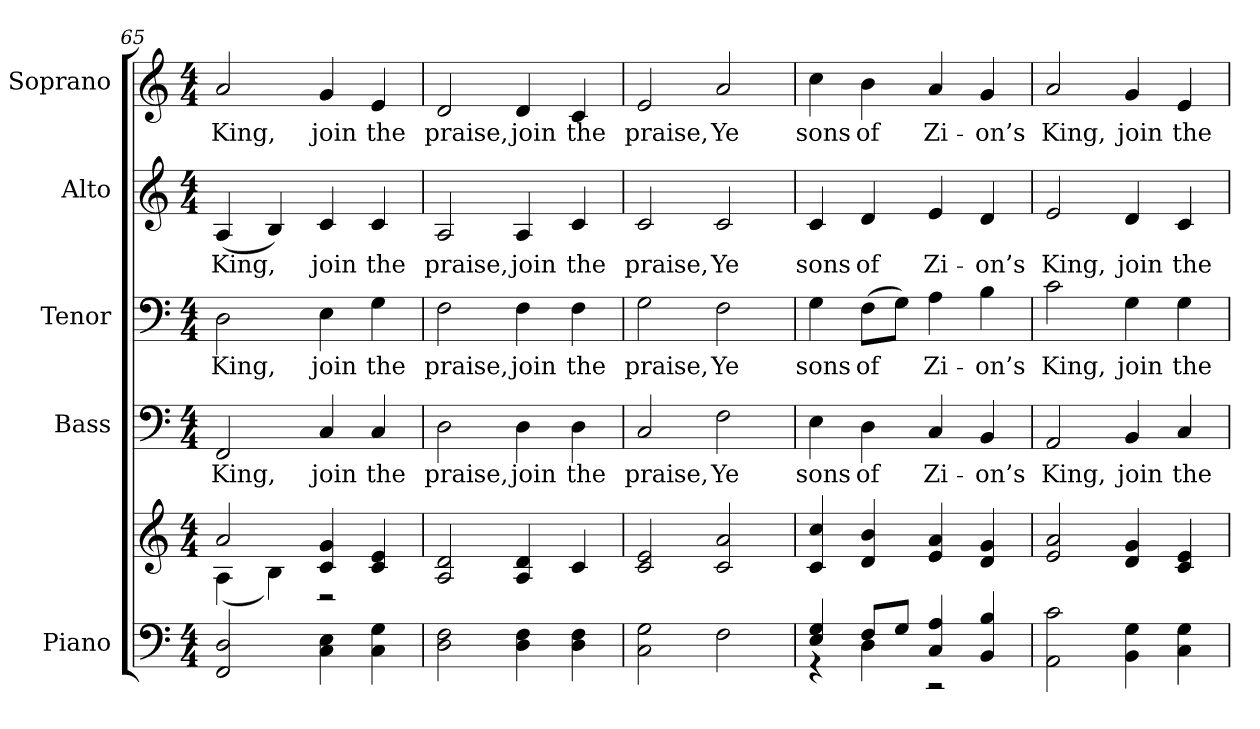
**kern	**kern	**kern	**text	**kern	**text	**kern	**text	**kern	**text
*part5	*part5	*part4	*part4	*part3	*part3	*part2	*part2	*part1	*part1
*staff6	*staff5	*staff4	*staff4	*staff3	*staff3	*staff2	*staff2	*staff1	*staff1
*I"Piano	*	*I"Bass	*	*I"Tenor	*	*I"Alto	*	*I"Soprano	*
*I'Pno.	*	*I'B.	*	*I'T.	*	*I'A.	*	*I'S.	*
*clefF4	*clefG2	*clefF4	*	*clefF4	*	*clefG2	*	*clefG2	*
*k[]	*k[]	*k[]	*	*k[]	*	*k[]	*	*k[]	*
*C:	*C:	*C:	*	*C:	*	*C:	*	*C:	*
*M4/4	*M4/4	*M4/4	*	*M4/4	*	*M4/4	*	*M4/4	*
=65	=65	=65	=65	=65	=65	=65	=65	=65	=65
*	*^	*	*	*	*	*	*	*	*
!	!	!	!	!LO:LY:b:color=#000000	!	!	!	!	!	!
!	!	!	!	!	!	!LO:LY:b:color=#000000	!	!	!	!
!	!	!	!	!	!	!	!	!LO:LY:b:color=#000000	!	!
!	!	!	!	!	!	!	!	!	!	!LO:LY:b:color=#000000
2FFi/ 2Di	2ai/	(4Ai\	2FFi/	King,	2Di\	King,	(4Ai/	King,	2ai/	King,
.	.	4Bi\)	.	.	.	.	4Bi/)	.	.	.
!	!	!	!	!LO:LY:b:color=#000000	!	!	!	!	!	!
!	!	!	!	!	!	!LO:LY:b:color=#000000	!	!	!	!
!	!	!	!	!	!	!	!	!LO:LY:b:color=#000000	!	!
!	!	!	!	!	!	!	!	!	!	!LO:LY:b:color=#000000
4Ci\ 4Ei	4ci/ 4gi	2r	4Ci/	join	4Ei\	join	4ci/	join	4gi/	join
!	!	!	!	!LO:LY:b:color=#000000	!	!	!	!	!	!
!	!	!	!	!	!	!LO:LY:b:color=#000000	!	!	!	!
!	!	!	!	!	!	!	!	!LO:LY:b:color=#000000	!	!
!	!	!	!	!	!	!	!	!	!	!LO:LY:b:color=#000000
4Ci\ 4Gi	4ci/ 4ei	.	4Ci/	the	4Gi\	the	4ci/	the	4ei/	the
*	*v	*v	*	*	*	*	*	*	*	*
=66	=66	=66	=66	=66	=66	=66	=66	=66	=66
!	!	!	!LO:LY:b:color=#000000	!	!	!	!	!	!
!	!	!	!	!	!LO:LY:b:color=#000000	!	!	!	!
!	!	!	!	!	!	!	!LO:LY:b:color=#000000	!	!
!	!	!	!	!	!	!	!	!	!LO:LY:b:color=#000000
2Di\ 2Fi	2Ai/ 2di	2Di\	praise,	2Fi\	praise,	2Ai/	praise,	2di/	praise,
!	!	!	!LO:LY:b:color=#000000	!	!	!	!	!	!
!	!	!	!	!	!LO:LY:b:color=#000000	!	!	!	!
!	!	!	!	!	!	!	!LO:LY:b:color=#000000	!	!
!	!	!	!	!	!	!	!	!	!LO:LY:b:color=#000000
4Di\ 4Fi	4Ai/ 4di	4Di\	join	4Fi\	join	4Ai/	join	4di/	join
!	!	!	!LO:LY:b:color=#000000	!	!	!	!	!	!
!	!	!	!	!	!LO:LY:b:color=#000000	!	!	!	!
!	!	!	!	!	!	!	!LO:LY:b:color=#000000	!	!
!	!	!	!	!	!	!	!	!	!LO:LY:b:color=#000000
4Di\ 4Fi	4ci/	4Di\	the	4Fi\	the	4ci/	the	4ci/	the
=67	=67	=67	=67	=67	=67	=67	=67	=67	=67
!	!	!	!LO:LY:b:color=#000000	!	!	!	!	!	!
!	!	!	!	!	!LO:LY:b:color=#000000	!	!	!	!
!	!	!	!	!	!	!	!LO:LY:b:color=#000000	!	!
!	!	!	!	!	!	!	!	!	!LO:LY:b:color=#000000
2Ci\ 2Gi	2ci/ 2ei	2Ci/	praise,	2Gi\	praise,	2ci/	praise,	2ei/	praise,
!	!	!	!LO:LY:b:color=#000000	!	!	!	!	!	!
!	!	!	!	!	!LO:LY:b:color=#000000	!	!	!	!
!	!	!	!	!	!	!	!LO:LY:b:color=#000000	!	!
!	!	!	!	!	!	!	!	!	!LO:LY:b:color=#000000
2Fi\	2ci/ 2ai	2Fi\	Ye	2Fi\	Ye	2ci/	Ye	2ai/	Ye
!!LO:PB:g=z
=68	=68	=68	=68	=68	=68	=68	=68	=68	=68
*^	*	*	*	*	*	*	*	*	*
!	!	!	!	!LO:LY:b:color=#000000	!	!	!	!	!	!
!	!	!	!	!	!	!LO:LY:b:color=#000000	!	!	!	!
!	!	!	!	!	!	!	!	!LO:LY:b:color=#000000	!	!
!	!	!	!	!	!	!	!	!	!	!LO:LY:b:color=#000000
4Ei/ 4Gi	4r	4ci/ 4cci	4Ei\	sons	4Gi\	sons	4ci/	sons	4cci\	sons
!	!	!	!	!LO:LY:b:color=#000000	!	!	!	!	!	!
!	!	!	!	!	!	!LO:LY:b:color=#000000	!	!	!	!
!	!	!	!	!	!	!	!	!LO:LY:b:color=#000000	!	!
!	!	!	!	!	!	!	!	!	!	!LO:LY:b:color=#000000
8Fi/L	4Di\	4di/ 4bi	4Di\	of	(8Fi\L	of	4di/	of	4bi\	of
8Gi/J	.	.	.	.	8Gi\J)	.	.	.	.	.
!	!	!	!	!LO:LY:b:color=#000000	!	!	!	!	!	!
!	!	!	!	!	!	!LO:LY:b:color=#000000	!	!	!	!
!	!	!	!	!	!	!	!	!LO:LY:b:color=#000000	!	!
!	!	!	!	!	!	!	!	!	!	!LO:LY:b:color=#000000
4Ci/ 4Ai	2r	4ei/ 4ai	4Ci/	Zi-	4Ai\	Zi-	4ei/	Zi-	4ai/	Zi-
!	!	!	!	!LO:LY:b:color=#000000	!	!	!	!	!	!
!	!	!	!	!	!	!LO:LY:b:color=#000000	!	!	!	!
!	!	!	!	!	!	!	!	!LO:LY:b:color=#000000	!	!
!	!	!	!	!	!	!	!	!	!	!LO:LY:b:color=#000000
4BBi/ 4Bi	.	4di/ 4gi	4BBi/	-on’s	4Bi\	-on’s	4di/	-on’s	4gi/	-on’s
*v	*v	*	*	*	*	*	*	*	*	*
=69	=69	=69	=69	=69	=69	=69	=69	=69	=69
!	!	!	!LO:LY:b:color=#000000	!	!	!	!	!	!
!	!	!	!	!	!LO:LY:b:color=#000000	!	!	!	!
!	!	!	!	!	!	!	!LO:LY:b:color=#000000	!	!
!	!	!	!	!	!	!	!	!	!LO:LY:b:color=#000000
2AAi\ 2ci	2ei/ 2ai	2AAi/	King,	2ci\	King,	2ei/	King,	2ai/	King,
!	!	!	!LO:LY:b:color=#000000	!	!	!	!	!	!
!	!	!	!	!	!LO:LY:b:color=#000000	!	!	!	!
!	!	!	!	!	!	!	!LO:LY:b:color=#000000	!	!
!	!	!	!	!	!	!	!	!	!LO:LY:b:color=#000000
4BBi\ 4Gi	4di/ 4gi	4BBi/	join	4Gi\	join	4di/	join	4gi/	join
!	!	!	!LO:LY:b:color=#000000	!	!	!	!	!	!
!	!	!	!	!	!LO:LY:b:color=#000000	!	!	!	!
!	!	!	!	!	!	!	!LO:LY:b:color=#000000	!	!
!	!	!	!	!	!	!	!	!	!LO:LY:b:color=#000000
4Ci\ 4Gi	4ci/ 4ei	4Ci/	the	4Gi\	the	4ci/	the	4ei/	the
=	=	=	=	=	=	=	=	=	=
*-	*-	*-	*-	*-	*-	*-	*-	*-	*-
